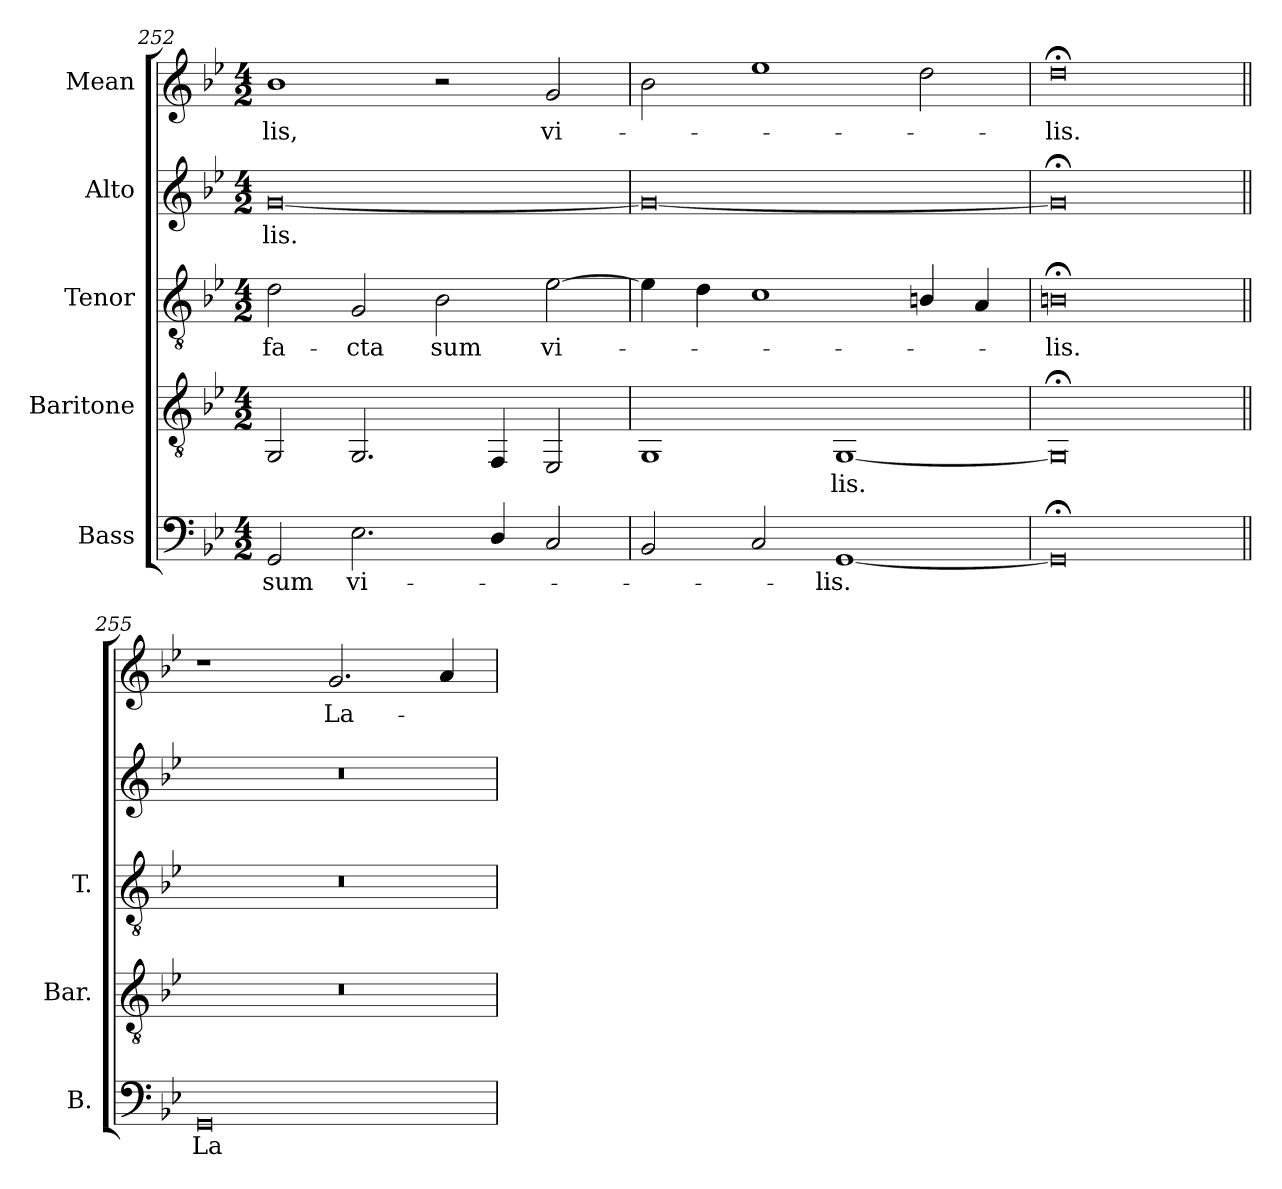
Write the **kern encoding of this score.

**kern	**text	**kern	**text	**kern	**text	**kern	**text	**kern	**text
*part5	*part5	*part4	*part4	*part3	*part3	*part2	*part2	*part1	*part1
*staff5	*staff5	*staff4	*staff4	*staff3	*staff3	*staff2	*staff2	*staff1	*staff1
*I"Bass	*	*I"Baritone	*	*I"Tenor	*	*I"Alto	*	*I"Mean	*
*I'B.	*	*I'Bar.	*	*I'T.	*	*	*	*	*
*clefF4	*	*clefGv2	*	*clefGv2	*	*clefG2	*	*clefG2	*
*	*	*	*	*ITrd7c12	*	*	*	*	*
*k[b-e-]	*	*k[b-e-]	*	*k[b-e-]	*	*k[b-e-]	*	*k[b-e-]	*
*B-:	*	*B-:	*	*B-:	*	*B-:	*	*B-:	*
*M4/2	*	*M4/2	*	*M4/2	*	*M4/2	*	*M4/2	*
=252	=252	=252	=252	=252	=252	=252	=252	=252	=252
!	!LO:LY:b:color=#000000	!	!	!	!	!	!	!	!
!	!	!	!	!	!LO:LY:b:color=#000000	!	!	!	!
!	!	!	!	!	!	!	!LO:LY:b:color=#000000	!	!
!	!	!	!	!	!	!	!	!	!LO:LY:b:color=#000000
2GGi/	sum	2GGi/	.	2Di\	fa-	[0gi	-lis.	1b-i	-lis,
!	!LO:LY:b:color=#000000	!	!	!	!	!	!	!	!
!	!	!	!	!	!LO:LY:b:color=#000000	!	!	!	!
2.E-i\	vi-	2.GGi/	.	2GGi/	-cta	.	.	.	.
!	!	!	!	!	!LO:LY:b:color=#000000	!	!	!	!
.	.	.	.	2BB-i\	sum	.	.	2r	.
4Di/	.	4FFi/	.	.	.	.	.	.	.
!	!	!	!	!	!LO:LY:b:color=#000000	!	!	!	!
!	!	!	!	!	!	!	!	!	!LO:LY:b:color=#000000
2Ci/	.	2EE-i/	.	[2E-i\	vi-	.	.	2gi/	vi-
=253	=253	=253	=253	=253	=253	=253	=253	=253	=253
2BB-i/	.	1GGi	.	4E-i\]	.	0gi_	.	2b-i\	.
.	.	.	.	4Di\	.	.	.	.	.
2Ci/	.	.	.	1Ci	.	.	.	1ee-i	.
!	!LO:LY:b:color=#000000	!	!	!	!	!	!	!	!
!	!	!	!LO:LY:b:color=#000000	!	!	!	!	!	!
[1GGi	-lis.	[1GGi	-lis.	.	.	.	.	.	.
.	.	.	.	4BBni/	.	.	.	2ddi\	.
.	.	.	.	4AAi/	.	.	.	.	.
=254	=254	=254	=254	=254	=254	=254	=254	=254	=254
!	!	!	!	!	!LO:LY:b:color=#000000	!	!	!	!
!	!	!	!	!	!	!	!	!	!LO:LY:b:color=#000000
0GG;i]	.	0GG;i]	.	0BBn;i	-lis.	0g;i]	.	0dd;i	-lis.
!!LO:LB:g=z
=255||	=255||	=255||	=255||	=255||	=255||	=255||	=255||	=255||	=255||
!	!LO:LY:b:color=#000000	!LO:N:vis=1	!	!LO:N:vis=1	!	!LO:N:vis=1	!	!	!
0GGi	La-	0r	.	0r	.	0r	.	1r	.
!	!	!	!	!	!	!	!	!	!LO:LY:b:color=#000000
.	.	.	.	.	.	.	.	2.gi/	La-
.	.	.	.	.	.	.	.	4ai/	.
=	=	=	=	=	=	=	=	=	=
*-	*-	*-	*-	*-	*-	*-	*-	*-	*-
